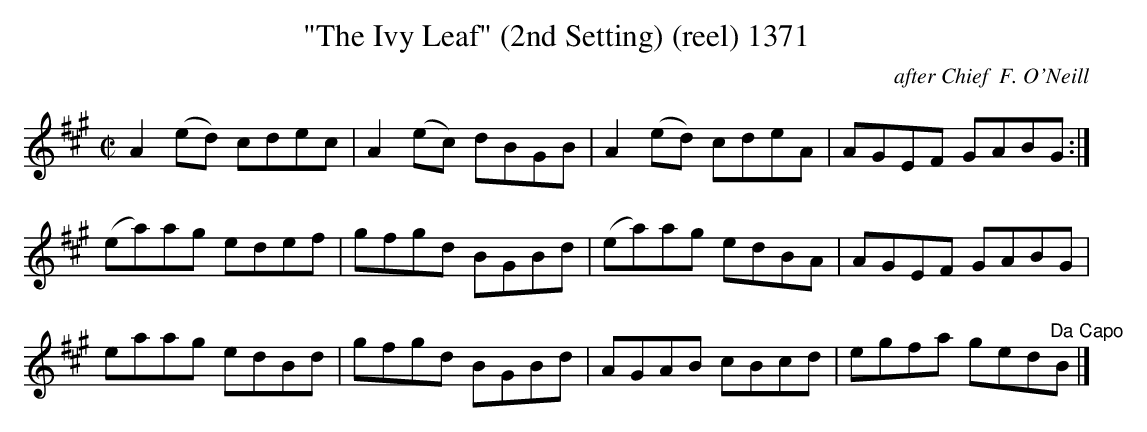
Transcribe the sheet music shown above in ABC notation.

X:1
T:"The Ivy Leaf" (2nd Setting) (reel) 1371
C:after Chief  F. O'Neill
BRENNAN July 2003 (HTTP://WWW.SOSYOURMOM.COM)
M:C|
L:1/8
K:A
A2(ed) cdec|A2(ec) dBGB|A2(ed) cdeA|AGEF GABG:|
(ea)ag edef|gfgd BGBd|(ea)ag edBA|AGEF GABG|
eaag edBd|gfgd BGBd|AGAB cBcd|egfa ged"^Da Capo"B|]
